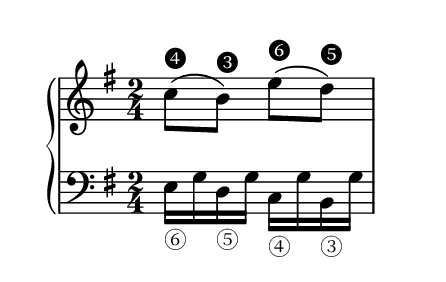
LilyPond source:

\version "2.24.0"
\include "../../stylesheets/annotation.ly"
\header {
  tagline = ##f
}
\paper {
  page-breaking = #ly:one-line-auto-height-breaking
}

\include "../../stylesheets/typography.ly"
\score {
  \new PianoStaff <<
    \new Staff \relative g' {
      \clef "treble" \time 2/4 \key g \major
      c8 \mfa ( b \mmi ) e \mla ( d \mso )
    }
    \new Staff \relative g {
      \clef "bass" \time 2/4 \key g \major
      e16 \bla g d \bso g c, \bfa g' b, \bmi g'
    }
  >>
}
